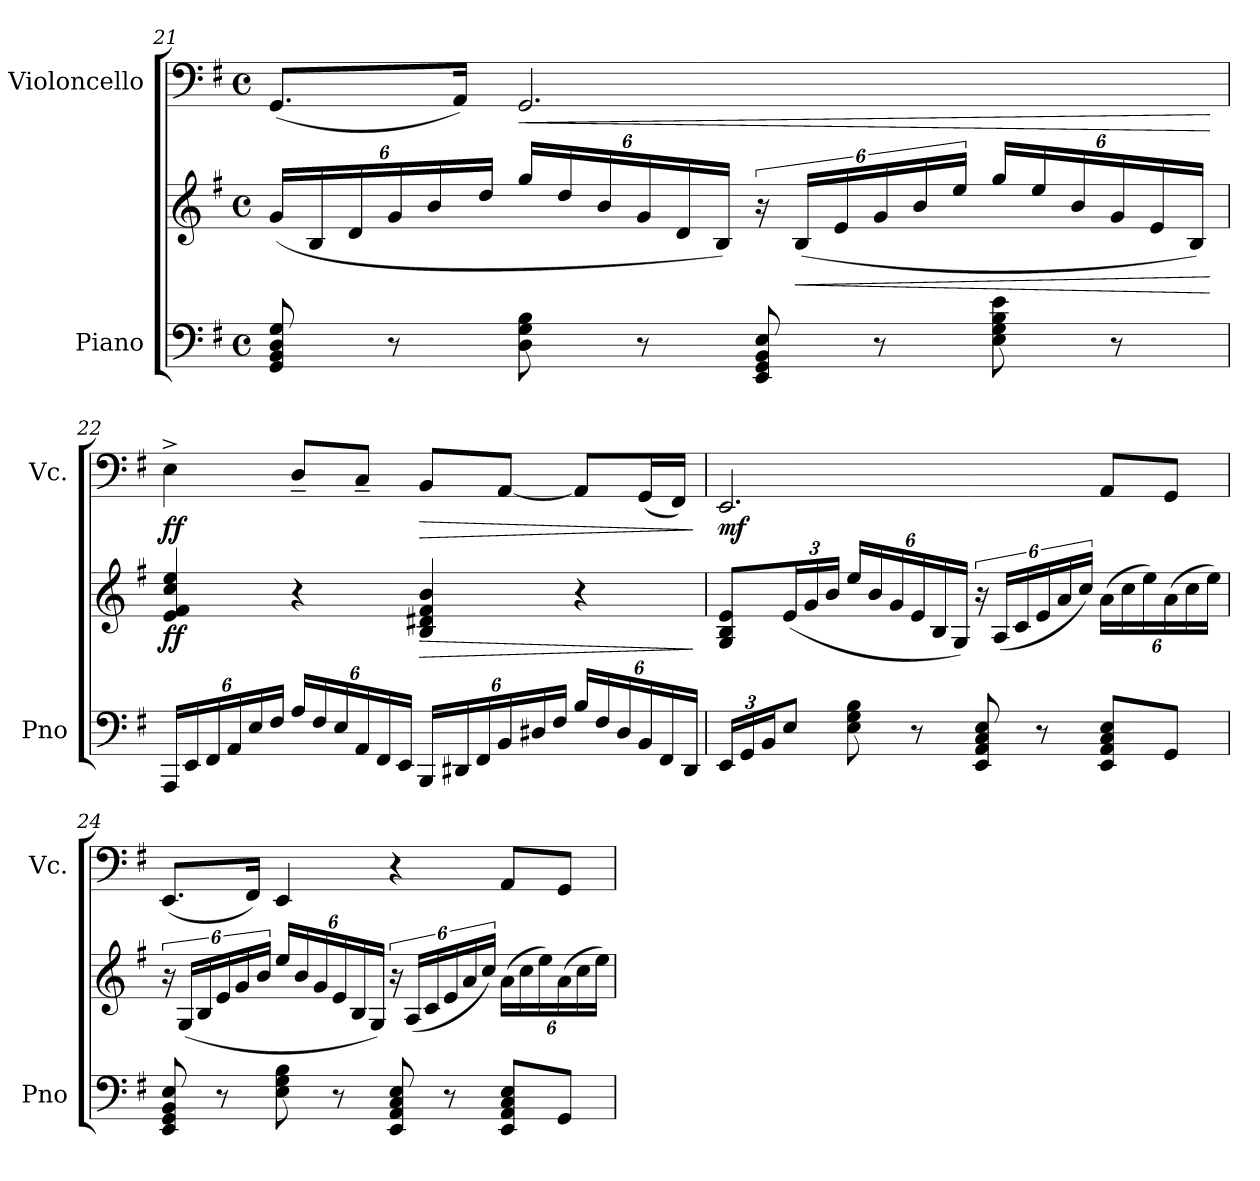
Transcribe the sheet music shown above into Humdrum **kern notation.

**kern	**kern	**dynam	**kern	**dynam
*part2	*part2	*part2	*part1	*part1
*staff3	*staff2	*staff2/3	*staff1	*staff1
*I"Piano	*	*	*I"Violoncello	*
*I'Pno	*	*	*I'Vc.	*
!!LO:LB:g=z
*clefF4	*clefG2	*	*clefF4	*
*k[f#]	*k[f#]	*	*k[f#]	*
*M4/4	*M4/4	*	*M4/4	*
*met(c)	*met(c)	*	*met(c)	*
*	*Xbrackettup	*	*	*
=21	=21	=21	=21	=21
8GG/ 8BB/ 8D/ 8G/	(<24g/LL	.	(<8.GG/L	.
.	24B/	.	.	.
.	24d/	.	.	.
8r	24g/	.	.	.
.	24b/	.	.	.
.	.	.	16AA/Jk)	.
.	24dd/JJ	.	.	.
!	!	!	!	!LO:HP:b
8D\ 8G\ 8B\	24gg/LL	.	2.GG/	<
.	24dd/	.	.	.
.	24b/	.	.	.
8r	24g/	.	.	.
.	24d/	.	.	.
.	24B/JJ)	.	.	.
*	*brackettup	*	*	*
8EE/ 8GG/ 8BB/ 8E/	24r	.	.	.
!	!	!LO:HP:b	!	!
.	(<24B/LL	<	.	.
.	24e/	.	.	.
*	*Xbrackettup	*	*	*
8r	24g/	.	.	.
.	24b/	.	.	.
.	24ee/JJ	.	.	.
8E\ 8G\ 8B\ 8e\	24gg/LL	.	.	.
.	24ee/	.	.	.
.	24b/	.	.	.
8r	24g/	.	.	.
.	24e/	.	.	.
.	24B/JJ)	.	.	.
.	.	[	.	[
=22	=22	=22	=22	=22
*Xbrackettup	*	*	*	*
!	!	!LO:DY:b	!	!LO:DY:b
24AAA/LL	4e/ 4f#/ 4cc/ 4ee/	ff	4E^\	ff
24EE/	.	.	.	.
24FF#/	.	.	.	.
24AA/	.	.	.	.
24E/	.	.	.	.
24F#/JJ	.	.	.	.
24A/LL	4r	.	8D~/L	.
24F#/	.	.	.	.
24E/	.	.	.	.
24AA/	.	.	8C~/J	.
24FF#/	.	.	.	.
24EE/JJ	.	.	.	.
!	!	!LO:HP:b	!	!LO:HP:b
24BBB/LL	4B/ 4d#X/ 4f#/ 4b/	>	8BB/L	>
24DD#X/	.	.	.	.
24FF#/	.	.	.	.
24BB/	.	.	[8AA/J	.
24D#X/	.	.	.	.
24F#/JJ	.	.	.	.
24B/LL	4r	.	8AA/L]	.
24F#/	.	.	.	.
24D#/	.	.	.	.
24BB/	.	.	(<16GG/L	.
24FF#/	.	.	.	.
.	.	.	16FF#/JJ)	.
24DD#/JJ	.	.	.	.
.	.	]	.	]
!!LO:LB:g=z
=23	=23	=23	=23	=23
!	!	!	!	!LO:DY:b
24EE/LL	8G/ 8B/ 8e/L	.	2.EE/	mf
24GG/	.	.	.	.
24BB/J	.	.	.	.
8E/J	(<24e/L	.	.	.
.	24g/	.	.	.
.	24b/JJ	.	.	.
8E\ 8G\ 8B\	24ee/LL	.	.	.
.	24b/	.	.	.
.	24g/	.	.	.
8r	24e/	.	.	.
.	24B/	.	.	.
.	24G/JJ)	.	.	.
*	*brackettup	*	*	*
8EE/ 8AA/ 8C/ 8E/	24r	.	.	.
.	(<24A/LL	.	.	.
.	24c/	.	.	.
*	*Xbrackettup	*	*	*
8r	24e/	.	.	.
.	24a/	.	.	.
.	24cc/JJ)	.	.	.
8EE/ 8AA/ 8C/ 8E/L	(>24a\LL	.	8AA/L	.
.	24cc\	.	.	.
.	24ee\)	.	.	.
8GG/J	(>24a\	.	8GG/J	.
.	24cc\	.	.	.
.	24ee\JJ)	.	.	.
=24	=24	=24	=24	=24
*	*brackettup	*	*	*
8EE/ 8GG/ 8BB/ 8E/	24r	.	(<8.EE/L	.
.	(<24G/LL	.	.	.
.	24B/	.	.	.
*	*Xbrackettup	*	*	*
8r	24e/	.	.	.
.	24g/	.	.	.
.	.	.	16FF#/Jk)	.
.	24b/JJ	.	.	.
8E\ 8G\ 8B\	24ee/LL	.	4EE/	.
.	24b/	.	.	.
.	24g/	.	.	.
8r	24e/	.	.	.
.	24B/	.	.	.
.	24G/JJ)	.	.	.
*	*brackettup	*	*	*
8EE/ 8AA/ 8C/ 8E/	24r	.	4r	.
.	(<24A/LL	.	.	.
.	24c/	.	.	.
*	*Xbrackettup	*	*	*
8r	24e/	.	.	.
.	24a/	.	.	.
.	24cc/JJ)	.	.	.
8EE/ 8AA/ 8C/ 8E/L	(>24a\LL	.	8AA/L	.
.	24cc\	.	.	.
.	24ee\)	.	.	.
8GG/J	(>24a\	.	8GG/J	.
.	24cc\	.	.	.
.	24ee\JJ)	.	.	.
=	=	=	=	=
*-	*-	*-	*-	*-
